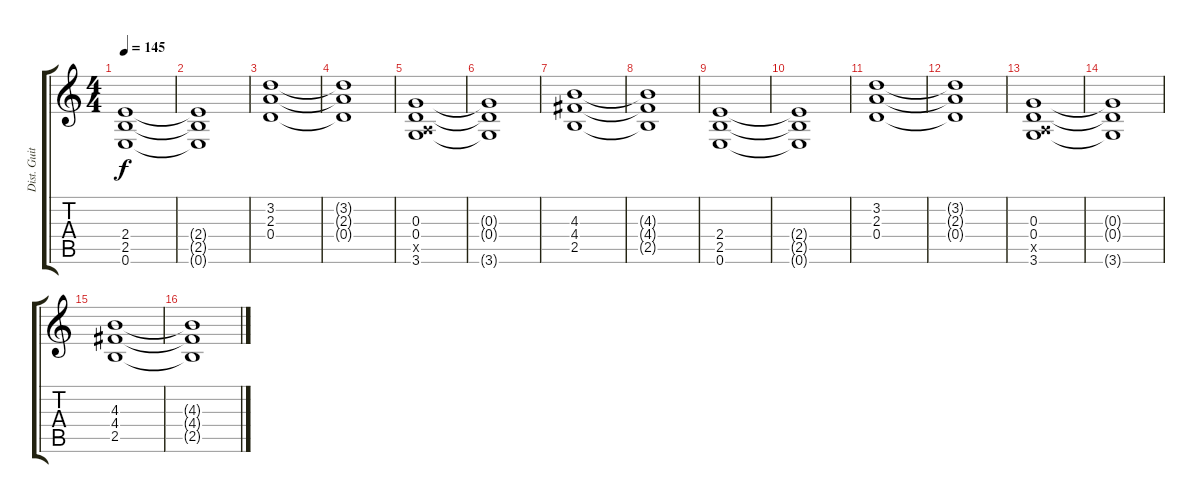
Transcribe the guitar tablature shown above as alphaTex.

\track ("Dist. Guitar 2" "Dist. Guit") {instrument overdrivenguitar}
\staff {score tabs}
\tuning (E4 B3 G3 D3 A2 E2) {hide}
\ts (4 4)
\tempo 145
\clef g2
\ks c
(2.4 2.5 0.6).1{dy f} |
(2.4{t} 2.5{t} 0.6{t}).1 |
(3.2 2.3 0.4).1 |
(3.2{t} 2.3{t} 0.4{t}).1 |
(0.3 0.4 0.5{x} 3.6).1 |
(0.3{t} 0.4{t} 3.6{t}).1 |
(4.3 4.4 2.5).1 |
(4.3{t} 4.4{t} 2.5{t}).1 |
(2.4 2.5 0.6).1 |
(2.4{t} 2.5{t} 0.6{t}).1 |
(3.2 2.3 0.4).1 |
(3.2{t} 2.3{t} 0.4{t}).1 |
(0.3 0.4 0.5{x} 3.6).1 |
(0.3{t} 0.4{t} 3.6{t}).1 |
(4.3 4.4 2.5).1 |
(4.3{t} 4.4{t} 2.5{t}).1
